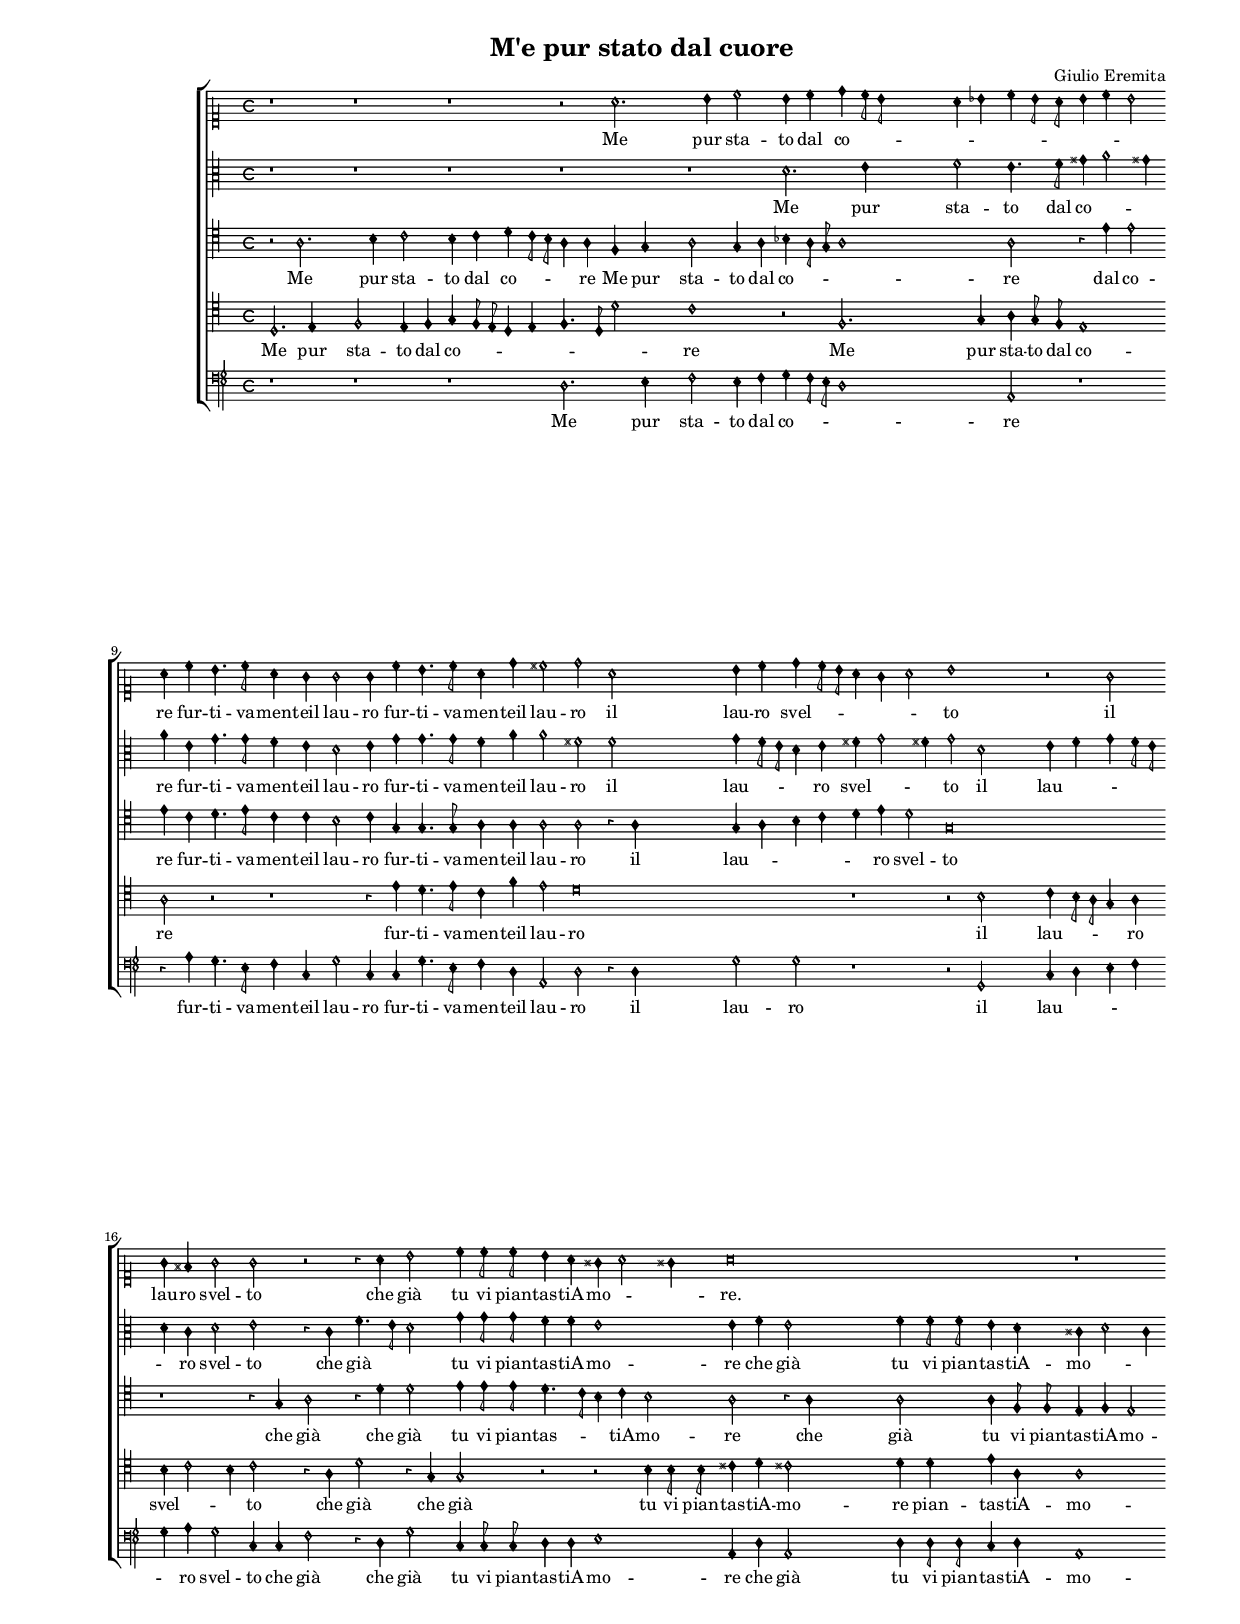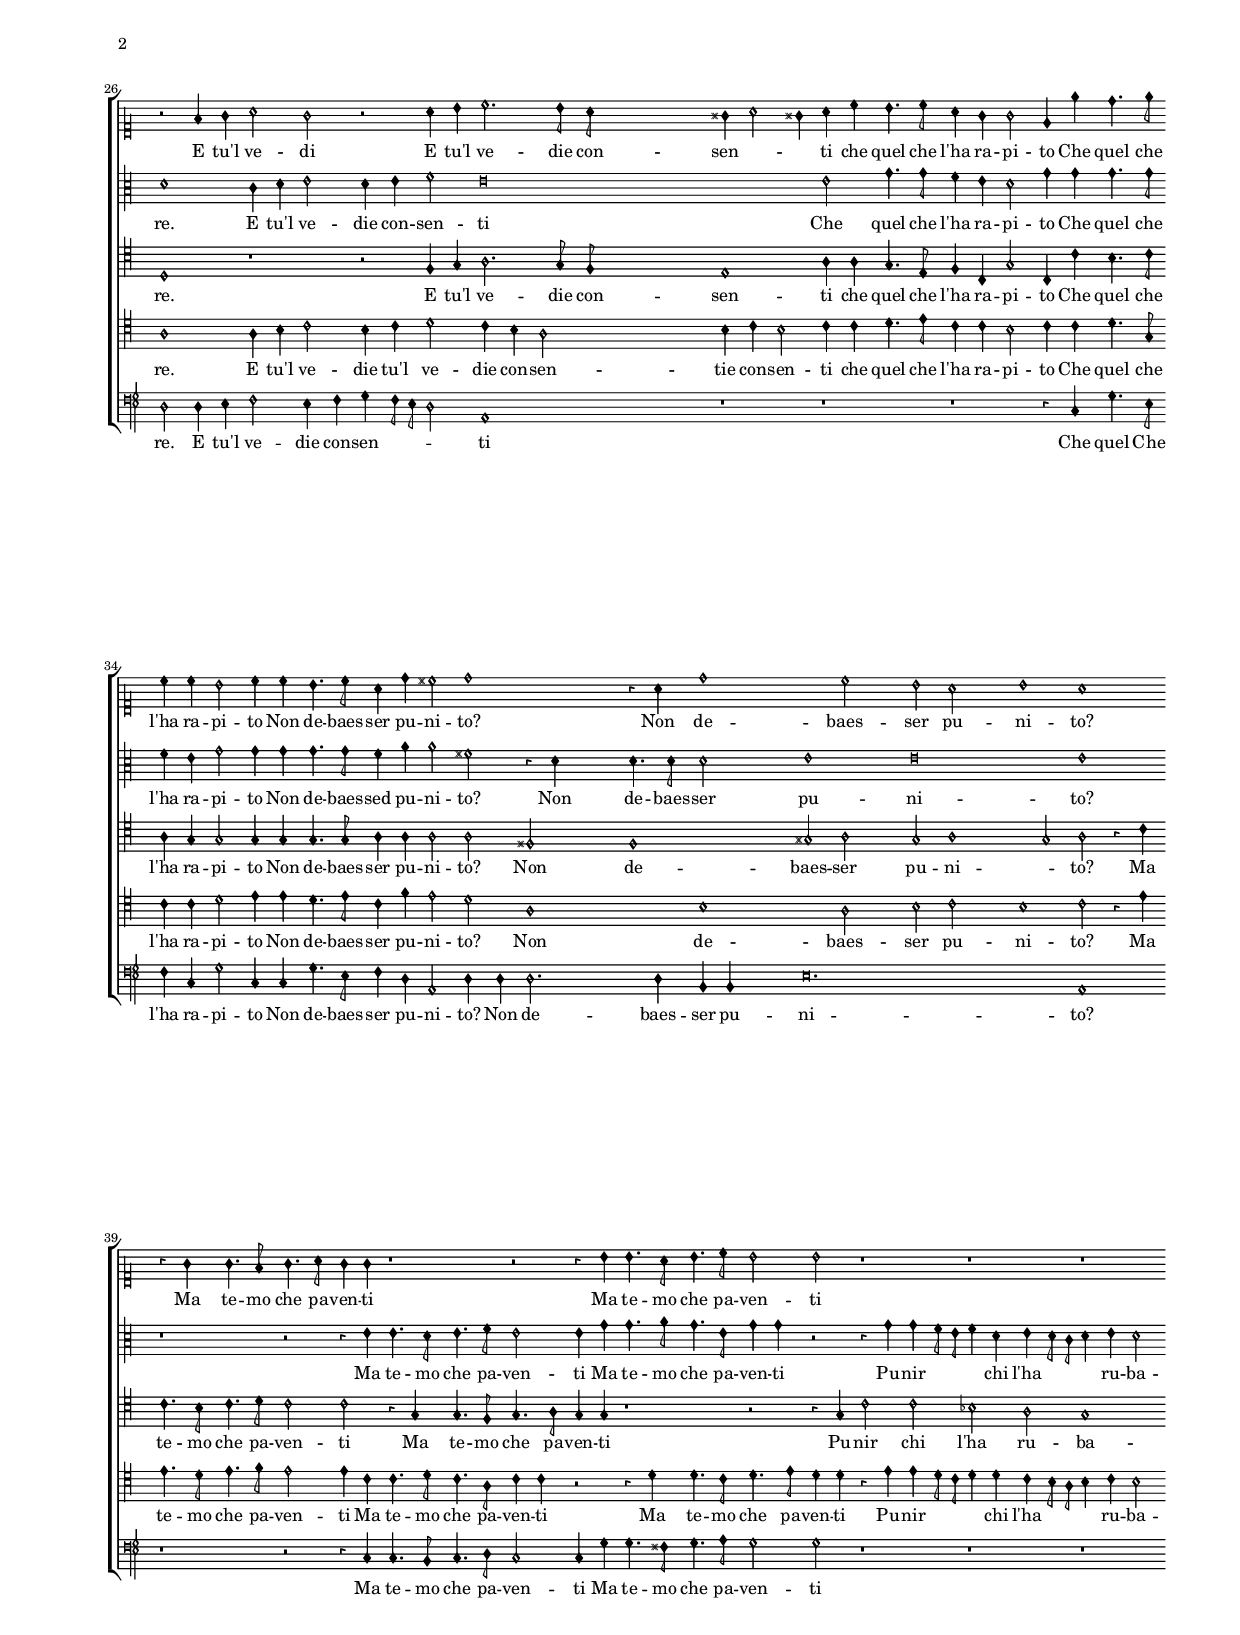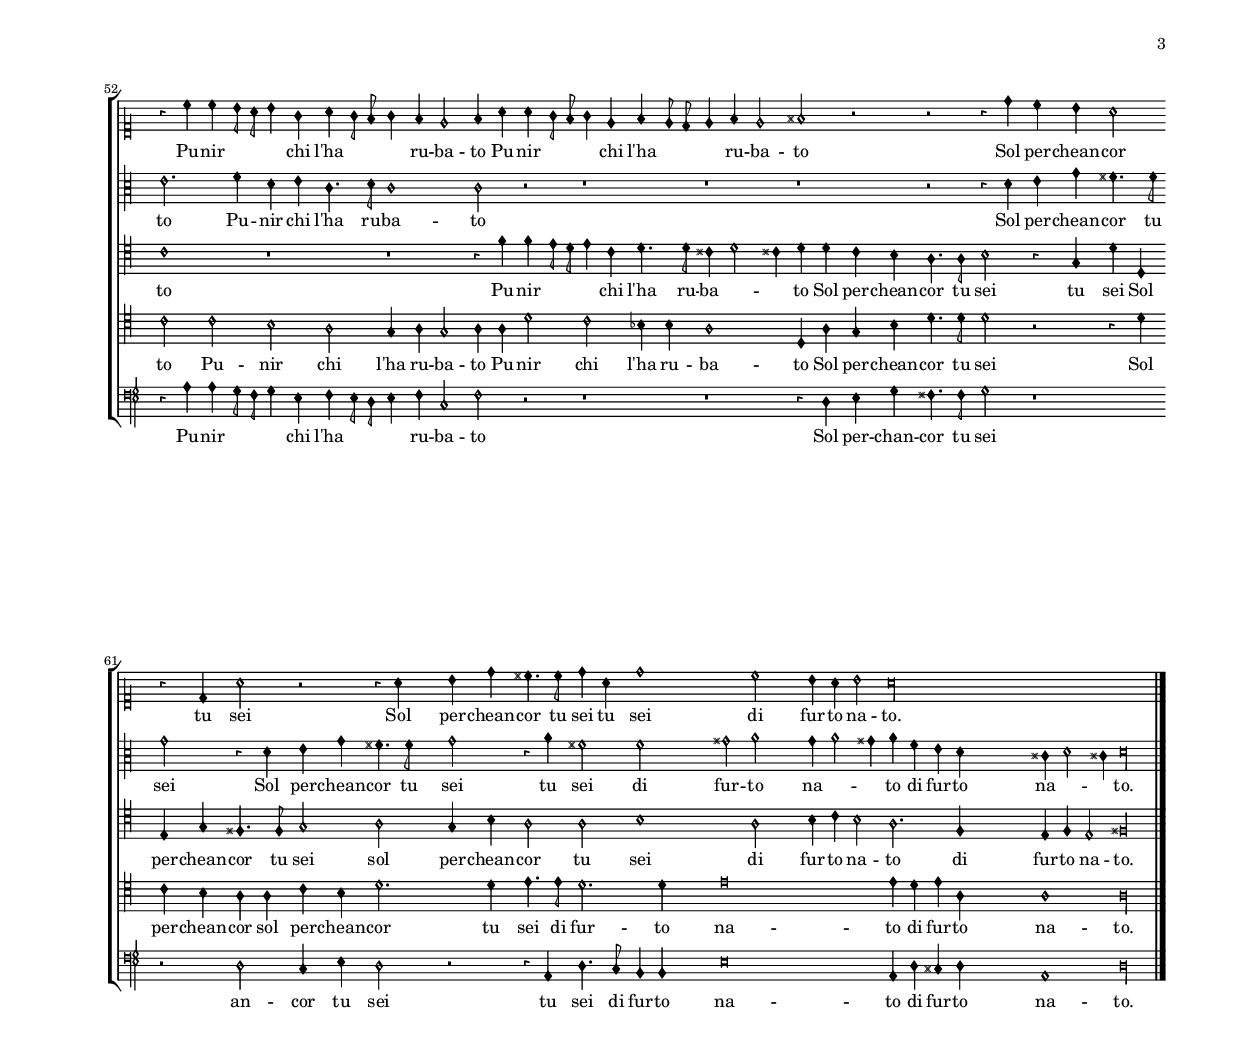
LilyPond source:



\version "2.12.0"








#(set-default-paper-size "a4")



\paper {

 top-system-spacing #'basic-distance = #10
  system-system-spacing #'basic-distance = #35
  last-bottom-spacing #'basic-distance = #10

  line-width    = 177.348\mm

  left-margin   = 19.9965\mm

  top-margin    = 12.656\mm

  bottom-margin = 12.656\mm

 %%indent = 0 \mm 

  %%set to ##t if your score is less than one page:
 
  ragged-last-bottom = ##t
 
  ragged-bottom = ##f
 
  %% system-separator-markup = \slashSeparator 
  
}




\header {

    title = "M'e pur stato dal cuore"

    composer = "Giulio Eremita"
    
}





AvoiceAA = \relative c'{

\set Score.defaultBarType = "empty"
  \override Staff.TimeSignature #'style = #'neomensural
\override Staff.Accidental #'glyph-name-alist = #alteration-mensural-glyph-name-alist
\override Stem #'flag-style = #'mensural
\override Stem #'thickness = #1.0
   \override Voice.NoteHead #'style = #'petrucci
\override Voice.Rest #'style = #'neomensural
\override Score.SpacingSpanner #'spacing-increment = #1.0 % tight spacing     
%% esto se usa para omitir el corchete   override Score.SystemStartBracket #'transparent = ##t
       \clef "petrucci-c1"
   
    \key c \major 
   
 
    \time 4/4
\autoBeamOff

\cadenzaOn
 
    r1 s4 
\cadenzaOff
     | % 

    r1 | % 2 
    r1 | % 3
\cadenzaOn
    r2 a'2. 
   \cadenzaOff
      | % 4
  
  s4 b c2      | % 5
 
\cadenzaOn
    b4 c d c8 b s2 
   \cadenzaOff
            | % 6
  
\set Score.currentBarNumber = #7
  a4 bes c bes8 a      | % 7

    b4 c b2      | % 8
 
   a4 c b4. c8      | % 9
  
  a4 g g2      | % 10
  
  g4 c b4. c8      | % 11
 
   a4 d cis2          | % 12
 
\set Score.currentBarNumber = #13

\cadenzaOn
   d a  s1  
   \cadenzaOff
     | % 13
  
  b4 c d c8 b      | % 14
  
  a4 g a2      | % 15
 
 \cadenzaOn
   b1   s1
     \cadenzaOff
   | % 16
  
  r2 g      | % 17
 
   g4 fis g2          | % 18
 
\set Score.currentBarNumber = #19
   g r      | % 19
  
  r4 a b2      | % 20
 
   c4 c8 c b4 a      | % 21
 
  gis a2 gis!4      | % 22
 
 \cadenzaOn
   a\breve     
 \cadenzaOff
      | % 23
 
   s1          | % 24
 
\set Score.currentBarNumber = #25
   r1  | % 
 
   r2 f4 g      | % 26
 
   a2 g      | % 27
 
   r a4 b      | % 28
 
   \cadenzaOn
   c2. b8 a  s1
 \cadenzaOff
     | % 29
 
   gis4 a2 gis!4          | % 30
 
\set Score.currentBarNumber = #31
   a c b4. c8      | % 31
  
  a4 g g2      | % 32
  
  e4 e' d4. e8      | % 33
 
   c4 c b2      | % 34
  
  c4 c b4. c8      | % 35
  
  a4 d cis2          | % 36
  
\cadenzaOn
\set Score.currentBarNumber = #37
  d1  s2 
\cadenzaOff
        | % 37
 
\cadenzaOn
   r4 a d1 
   \cadenzaOff
      | % 38
 
 \cadenzaOn
   s2 c     s1 s1
   \cadenzaOff
     | % 39
  
  \cadenzaOn
  b2 a   s1 
  \cadenzaOff
   | % 40
 
   b1      | % 41
  
  a       | % 42
 
   r4 g g4. f8          | % 43
 
\set Score.currentBarNumber = #44
   g4. a8 g4 g      | % 44
 
   r1  | % 
 
   r2 r4 b      | % 46
  
  b4. a8 b4. c8      | % 47

    b2 b       | % 48
 
   r1     | % 
\set Score.currentBarNumber = #50
   r1    | % 50 
   r1 | % 51
   r4 c c b8 a      | % 52
  
  b4 g a g8 f      | % 53
  
  g4 f e2      | % 54
 
   f4 a a g8 f        | % 55
 
   g4 e f e8 d          | % 56
 
\set Score.currentBarNumber = #57
   e4 f e2     | % 57
 
   fis r      | % 58
  
  r r4 d'      | % 59
 
   c b a2      | % 60
 
   r4 d, a'2       | % 61
 
\cadenzaOn
   r r4 a  s4 
\cadenzaOff
         | % 62
 
\set Score.currentBarNumber = #63
  b d cis4.  cis8       | % 63
 
\cadenzaOn
   d4 a d1 
 \cadenzaOff
       | % 64
  
  \cadenzaOn
  s2 c s1
    \cadenzaOff
   | % 65
 
   b4 a b2      | % 66
 
 \cadenzaOn
   a\longa    
  \cadenzaOff
    | % 67
 
   s1     | % 68
  
  \cadenzaOn
  s\longa 
   \cadenzaOff
  \bar "|." 
\override Staff.BarLine #'transparent = ##f

}% end of last bar in partorvoice






 

AvoiceBA = \relative c{

     \override Staff.TimeSignature #'style = #'neomensural
\override Staff.Accidental #'glyph-name-alist = #alteration-mensural-glyph-name-alist
\override Stem #'flag-style = #'mensural
\override Stem #'thickness = #1.0
   \override Voice.NoteHead #'style = #'petrucci
\override Voice.Rest #'style = #'neomensural  
\override Score.SpacingSpanner #'spacing-increment = #1.0 % tight spacing     
  \clef "petrucci-c3"
    \key c \major 
   
 
    \time 4/4
\autoBeamOff

\cadenzaOn
 
    r1 s4 
\cadenzaOff
     | % 
    r1 | % 2 
    r1 | % 3 
\cadenzaOn
    r1 s4 
\cadenzaOff
    | % 4 
    r1 | % 5
\cadenzaOn
    d'2. e4  s2 
  \cadenzaOff
     | % 6
  
  f2 e4. f8      | % 7
  
  gis4 a2 gis!4      | % 8
 
   a e g4. g8      | % 9
 
   f4 e d2      | % 10
 
   e4 g g4. g8      | % 11
 
   f4 a a2      | % 12
 
 \cadenzaOn
  fis  fis s1   
    \cadenzaOff
    | % 13
  
  g4 fis8 e d4 e      | % 14
 
   fis g2 fis!4      | % 15
  
   \cadenzaOn
  g2 d  s1
  \cadenzaOff
     | % 16
 
   e4 f g f8 e      | % 17
 
   d4 c d2      | % 18
 
   e r4 c      | % 19
  
  f4. e8 d2      | % 20
  
  g4 g8 g f4 f      | % 21
 
   e1      | % 22
 
  \cadenzaOn
   e4 f e2   s1 
    \cadenzaOff
   | % 23
 
   f4 f8 f e4 d      | % 24
 
   cis d2  cis4      | % 25
 
   d1      | % 26
  
  c4 d e2      | % 27
 
   d4 e f2      | % 28
 
 \cadenzaOn
   e\breve    
    \cadenzaOff
   | % 29
  
  s1      | % 30
  
  e2 g4. g8      | % 31
 
   f4 e d2      | % 32
 
   g4 g g4. g8      | % 33
 
   f4 e g2      | % 34
 
   g4 g g4. g8      | % 35
 
   f4 a a2      | % 36
  
\cadenzaOn
  fis r4 d   s2 
\cadenzaOff
       | % 37
  
\cadenzaOn
  d4. d8 d2   s2 
 \cadenzaOff
       | % 38
 
 \cadenzaOn
   e1    s1 s1
   \cadenzaOff
      | % 39
  
  \cadenzaOn
  e\breve   
\cadenzaOff
     | % 40
  
  s1      | % 41
  
  e      | % 42
 
   r1  | % 
 
   r2 r4 e      | % 44
 
   e4. d8 e4. f8      | % 45
 
   e2 e4 g      | % 46
  
  g4. a8 g4. e8      | % 47

    g4 g r2      | % 48
  
  r4 g g f8 e      | % 49
 
   f4 d e d8 c      | % 50
 
   d4 e d2      | % 51
  
  e2. f4      | % 52
  
  d e c4. d8      | % 53
 
   c1      | % 54
  
  c2 r      | % 55
  
  r1  | % 
  r1 | % 57 
  r1 | % 58
    r2 r4 d      | % 59
 
   e g fis4.  fis8      | % 60
 
   g2 r4 d      | % 61
  
\cadenzaOn
  e g fis4.  fis8  s4 
\cadenzaOff
        | % 62
 
   g2 r4 a      | % 63
 
\cadenzaOn
   fis2  fis  s2 
   \cadenzaOff
      | % 64
  
  \cadenzaOn
  gis a s1
  \cadenzaOff
     | % 65
 
   gis4 a2 gis!4      | % 66
 
 \cadenzaOn
   a f e d  s1 s\breve
 \cadenzaOff
     | % 67
  
  cis4 d2 cis!4      | % 68
 
 \cadenzaOn
   d\longa  
    \cadenzaOff
   \bar "|." 
\override Staff.BarLine #'transparent = ##f
}% end of last bar in partorvoice






 

AvoiceCA = \relative c{

 \override Staff.TimeSignature #'style = #'neomensural
\override Staff.Accidental #'glyph-name-alist = #alteration-mensural-glyph-name-alist
\override Stem #'flag-style = #'mensural
\override Stem #'thickness = #1.0
   \override Voice.NoteHead #'style = #'petrucci
\override Voice.Rest #'style = #'neomensural
\override Score.SpacingSpanner #'spacing-increment = #1.0 % tight spacing     
    \clef "petrucci-c4"
     
   \key c \major 
    
 
    \time 4/4 
\autoBeamOff


\cadenzaOn
    r2 a'2. 
\cadenzaOff
           | % 1
 
   s4 b c2      | % 2
 
   b4 c d c8 b      | % 3
 
\cadenzaOn
   a4 a f g s4 
   \cadenzaOff
      | % 4
   
 a2 g4 a      | % 5
 
 \cadenzaOn
  bes a8 g a1 
   \cadenzaOff
       | % 6
  
  s2 a      | % 7
 
   r4 e' e2      | % 8
 
   e4 c d4. e8      | % 9
 
   c4 c b2      | % 10
 
   c4 g g4. g8      | % 11
 
   a4 a a2      | % 12
  
  \cadenzaOn
  a r4 a  s1  
  \cadenzaOff
      | % 13
 
   g4 a b c      | % 14
 
   d e d2      | % 15
  
  \cadenzaOn
  g,\breve  
  \cadenzaOff
     | % 16
  
  s1      | % 17
  
  r1  | % 
 
   r4 g a2      | % 19
 
   r4 d d2      | % 20
  
 e4 e8 e d4. c8      | % 21
 
   b4 c b2      | % 22

 \cadenzaOn
    a r4 a  s1 
  \cadenzaOff
     | % 23
  
  a2 a4 f8 f      | % 24

    e4 f e2      | % 25
 
   d1      | % 26
   
 r1  | % 
  
  r2 f4 g      | % 28
  
   \cadenzaOn
  a2. g8 f  s1
  \cadenzaOff
   | % 29
 
   e1      | % 30
  
  a4 a g4. e8      | % 31
  
  f4 c g'2      | % 32
 
   c,4 c' b4. c8      | % 33
 
   a4 g g2      | % 34
 
   g4 g g4. g8      | % 35
 
   a4 a a2      | % 36
 
\cadenzaOn
   a fis  s2 
\cadenzaOff
        | % 37
 
\cadenzaOn
    fis1  s2 
  \cadenzaOff
       | % 38
 
 \cadenzaOn
   gis2 a     s1 s1
   \cadenzaOff
     | % 39
 
 \cadenzaOn
   gis2 a1  s2 
  \cadenzaOff
      | % 40
 
   s2 gis      | % 41

    a r4 c      | % 42
  
  c4. b8 c4. d8      | % 43
  
  c2 c      | % 44
 
   r4 g g4. f8      | % 45
 
   g4. a8 g4 g      | % 46
 
   r1  | % 
 
   r2 r4 g      | % 48
  
  c2 c      | % 49
 
   bes a      | % 50
 
   g1      | % 51
  
  c      | % 52
  
  r1  | % 
  r1 | % 54
  r4 f f e8 d      | % 55
 
   e4 c d4. d8      | % 56
 
   cis4 d2 cis!4      | % 57

    d d c b      | % 58
 
   a4. a8 b2      | % 59
 
   r4 g d' d,      | % 60
 
   e g fis4.  fis8      | % 61
 
\cadenzaOn
   g2 a  s4 
\cadenzaOff
        | % 62
 
   g4 b a2      | % 63
 
\cadenzaOn
   a b1 
   \cadenzaOff
      | % 64
  
  \cadenzaOn
  s2 a  s1 
 \cadenzaOff
     | % 65
 
   b4 c b2      | % 66
 
 \cadenzaOn
   a2. f4 s1 s\breve
 \cadenzaOff
         | % 67
 
   e4 f e2      | % 68
 
 \cadenzaOn
   fis\longa 
  \cadenzaOff  
   \bar "|." 
\override Staff.BarLine #'transparent = ##f
}% end of last bar in partorvoice






 

AvoiceDA = \relative c{

   \override Staff.TimeSignature #'style = #'neomensural
\override Staff.Accidental #'glyph-name-alist = #alteration-mensural-glyph-name-alist
\override Stem #'flag-style = #'mensural
\override Stem #'thickness = #1.0
   \override Voice.NoteHead #'style = #'petrucci
\override Voice.Rest #'style = #'neomensural
\override Score.SpacingSpanner #'spacing-increment = #1.0 % tight spacing     
    \clef "petrucci-c4"

    \key c \major 
    
 
    \time 4/4
\autoBeamOff

\cadenzaOn
 
    d2. e4  s4 
\cadenzaOff
       | % 1
  
  f2 e4 f      | % 2
  
  g f8 e d4 e      | % 3
 
\cadenzaOn
   f4. d8 d'2  s4 
  \cadenzaOff
      | % 4
  
  c1      | % 5
 
\cadenzaOn
   r2 f,2. s4    
\cadenzaOff
     | % 6
 
   s4 g a g8 f      | % 7
  
  e1      | % 8
  
  a2 r      | % 9
 
   r1  | % 
  
  r4 e' d4. e8      | % 11
 
   c4 f e2      | % 12
  
  \cadenzaOn
  d\breve    
  \cadenzaOff
   | % 13
 
   s1      | % 14
  
  r1  | % 
 
  \cadenzaOn
   r2 b  s1  
  \cadenzaOff
     | % 16
  
  c4 b8 a g4 a      | % 17
  
  b c2 b4      | % 18
  
  c2 r4 a      | % 19
  
  d2 r4 g,      | % 20
  
  g2 r      | % 21
 
   r b4 b8 b      | % 22
 
 \cadenzaOn
   cis4 d cis!2  s1
   \cadenzaOff
   | % 23
 
   d4 d e a,      | % 24
 
   a1      | % 25

    a      | % 26
  
  a4 b c2      | % 27
 
   b4 c d2      | % 28
  
   \cadenzaOn
  c4 b a2  s1 
   \cadenzaOff
    | % 29
 
   b4 c b2      | % 30
 
   c4 c d4. e8      | % 31
 
   c4 c b2      | % 32
 
   c4 c d4. g,8      | % 33
  
  c4 c d2      | % 34
 
   e4 e d4. e8      | % 35

    c4 f e2      | % 36
 
\cadenzaOn
   d a1  
\cadenzaOff
        | % 37
 
\cadenzaOn
   s2 b1 
  \cadenzaOff
        | % 38
  
 \cadenzaOn 
  s2 a   s1 s1
   \cadenzaOff
    | % 39
  
  \cadenzaOn 
  b2 c   s1
   \cadenzaOff
    | % 40
 
   b1      | % 41
  
  c2 r4 e      | % 42
 
   e4. d8 e4. f8      | % 43
 
   e2 e4 c      | % 44

    c4. d8 c4. a8      | % 45
 
   c4 c r2      | % 46
 
   r4 d d4. c8      | % 47
 
   d4. e8 d4 d      | % 48
 
   r e e d8 c      | % 49
 
   d4 d c b8 a      | % 50
  
  b4 c b2      | % 51
 
   c c      | % 52
 
   b a      | % 53
 
   g4 a g2      | % 54
 
   a4 a d2      | % 55

    c bes4  bes      | % 56

    a1      | % 57
  
  d,4 a' g b      | % 58
  
  d4. d8 d2      | % 59
  
  r r4 d      | % 60
 
   c b a a      | % 61
  
\cadenzaOn
  c b d2. 
\cadenzaOff
          | % 62
 
   s4 d e4. e8      | % 63
 
\cadenzaOn
   d2. d4 s2 
 \cadenzaOff
        | % 64
 
 \cadenzaOn
   e\breve  
  \cadenzaOff
     | % 65
  
  s1      | % 66
 
 \cadenzaOn
   e4 d e a,    s1 s\breve
 \cadenzaOff
      | % 67
  
  a1     | % 68
 
  \cadenzaOn
   a\longa 
  \cadenzaOff  
   \bar "|." 
\override Staff.BarLine #'transparent = ##f
}% end of last bar in partorvoice






 

AvoiceEA = \relative c{

    \override Staff.TimeSignature #'style = #'neomensural
\override Staff.Accidental #'glyph-name-alist = #alteration-mensural-glyph-name-alist
\override Stem #'flag-style = #'mensural
\override Stem #'thickness = #1.0
   \override Voice.NoteHead #'style = #'petrucci
\override Voice.Rest #'style = #'neomensural
\override Score.SpacingSpanner #'spacing-increment = #1.0 % tight spacing 
      \clef "petrucci-f4"   
    \key c \major 
   
 
    \time 4/4 
\autoBeamOff


\cadenzaOn
    r1 s4 
\cadenzaOff
     | % 
    r1 | % 2 
    r1 | % 3
\cadenzaOn
    d2. e4  s4 
  \cadenzaOff
      | % 4
 
   f2 e4 f      | % 5
  
\cadenzaOn
  g f8 e d1 
   \cadenzaOff
        | % 6
  
  s2 a      | % 7
  
  r1  | % 

    r4 a' g4. e8      | % 9
 
   f4 c g'2      | % 10
 
   c,4 c g'4. e8      | % 11
 
   f4 d a2      | % 12
 
 \cadenzaOn
   d r4 d  s1 
   \cadenzaOff
   | % 13
 
   g2 g      | % 14
  
  r1  | % 

\cadenzaOn
    r2 g, s1  
   \cadenzaOff
     | % 16
 
   c4 d e f      | % 17
 
   g a g2      | % 18
  
  c,4 c f2      | % 19
 
   r4 d g2      | % 20
  
  c,4 c8 c d4 d      | % 21
 
   e1      | % 22

\cadenzaOn
    a,4 d a2   s1 
   \cadenzaOff
     | % 23
 
   d4 d8 d c4 d      | % 24
 
   a1      | % 25
 
   d2 d4 e      | % 26
 
   f2 e4 f      | % 27
 
   g f8 e d2      | % 28
 
 \cadenzaOn
   a1  s1
     \cadenzaOff
   | % 29
  
  r1  | % 
  r1 | % 31 
  r1 | % 32
    r4 c g'4. e8      | % 33

    f4 c g'2      | % 34
 
   c,4 c g'4. e8      | % 35
 
   f4 d a2      | % 36
  
\cadenzaOn
  d4 d d2. s4  
\cadenzaOff
        | % 37

 \cadenzaOn
   s4 d b b s2 
   \cadenzaOff
       | % 38
 
 \cadenzaOn
   e\breve. 
   \cadenzaOff
     | % 39
  
  \cadenzaOn 
  s1   s1
   \cadenzaOff
    | % 40
 
   s1      | % 41
 
   a,      | % 42
  
  r1  | % 
 
   r2 r4 c      | % 44
 
   c4. b8 c4. d8      | % 45

    c2 c4 g'      | % 46
 
   g4. fis8 g4. a8      | % 47
 
   g2 g      | % 48
  
  r1  | % 

  r1 | % 50
  r1 | % 51 
   r4 a a g8 f      | % 52

    g4 e f e8 d      | % 53
 
   e4 f c2      | % 54
 
   f r      | % 55
 
   r1  | % 
 
   r1 | % 57 
  r4 d e g      | % 58
 
   fis4.  fis8 g2      | % 59
 
   r1  | % 

    r2 d      | % 61
 
\cadenzaOn
   c4 e d2 s4  
\cadenzaOff
       | % 62
  
  r2 r4 a      | % 63
  
\cadenzaOn
  d4. c8 b4 b s2 
 \cadenzaOff
        | % 64
 
 \cadenzaOn
   e\breve  
     \cadenzaOff
   | % 65
 
   s1      | % 66
 
 \cadenzaOn
   a,4 d cis d   s1 s\breve
 \cadenzaOff
       | % 67
 
   a1     | % 68
 
  \cadenzaOn
   d\longa  
    \cadenzaOff
   \bar "|." 
\override Staff.BarLine #'transparent = ##f
}% end of last bar in partorvoice






      ApartAverseA = \lyricmode { 

\set stanza =  \skip4  Me    pur sta -- to dal co
  -- \skip4 \skip4 \skip4 \skip4 \skip4 \skip4 \skip4 \skip4 \skip4 \skip4 re fur --
  ti -- va -- men -- teil lau -- ro fur -- ti -- va -- men -- teil lau
  -- ro il lau -- ro svel -- \skip4 \skip4 \skip4 \skip4 \skip4 to il lau --
  ro svel -- to che  già  tu vi pian -- tas -- tiA -- mo -- \skip4 \skip4 re. E
   tu'l  ve -- di E  tu'l  ve -- die con -- sen -- \skip4 \skip4 ti che quel
  che  l'ha  ra -- pi -- to Che quel che  l'ha  ra -- pi -- to Non de
  -- baes -- ser pu -- ni -- to? Non de -- baes -- ser pu -- ni -- to?
  Ma te -- mo che pa -- ven -- ti Ma te -- mo che pa -- ven -- ti Pu
  --  nir      \skip4 \skip4 \skip4 chi  l'ha      \skip4 \skip4  \skip4 ru -- ba -- to Pu --
   nir      \skip4 \skip4 \skip4 chi  l'ha      \skip4 \skip4 \skip4 ru -- ba -- to Sol per
  -- chean -- cor tu sei Sol per -- chean -- cor tu sei tu  sei     
  di fur -- to na --  to.     
}
      


ApartBverseA = \lyricmode { 
\set stanza =  \skip4 Me pur sta -- to dal co --
  \skip4 \skip4 re fur -- ti -- va -- men -- teil lau -- ro fur -- ti
  -- va -- men -- teil lau -- ro il lau -- \skip4 \skip4 \skip4 ro svel --
  \skip4 \skip4 to il lau -- \skip4 \skip4 \skip4 \skip4 \skip4 ro svel -- to
  che  già      \skip4 \skip4  tu vi pian -- tas -- tiA -- mo -- re che  già  tu vi pian --
  tas -- tiA -- mo -- \skip4 \skip4 re. E  tu'l  ve -- die con -- sen
  --  ti      Che quel che  l'ha  ra -- pi -- to Che quel che  l'ha 
  ra -- pi -- to Non de -- baes -- sed pu -- ni -- to? Non de -- baes
  -- ser pu -- ni -- to? Ma te -- mo che pa -- ven -- ti Ma te -- mo
  che pa -- ven -- ti Pu --  nir      \skip4 \skip4 \skip4 chi  l'ha      \skip4 \skip4
 \skip4 ru -- ba -- to Pu -- nir chi  l'ha  ru -- ba -- to Sol per --
  chean -- cor tu sei Sol per -- chean -- cor tu sei tu sei di fur --
  to na -- \skip4 \skip4 to di fur -- to na -- \skip4 \skip4  to. 
}
      


ApartCverseA = \lyricmode { 
\set stanza = \skip4  Me    pur sta -- to dal
  co -- \skip4 \skip4 \skip4 re Me pur sta -- to dal co -- \skip4 \skip4 \skip4  re
  dal co -- re fur -- ti -- va -- men -- teil lau -- ro fur -- ti --
  va -- men -- teil lau -- ro il lau -- \skip4 \skip4 \skip4 \skip4 ro
  svel -- to che  già  che  già  tu vi pian -- tas -- \skip4 \skip4 tiA -- mo
  -- re che  già  tu vi pian -- tas -- tiA -- mo -- re. E  tu'l  ve -- die con -- sen
  -- ti che quel che  l'ha  ra -- pi -- to Che quel che  l'ha  ra --
  pi -- to Non de -- baes -- ser pu -- ni -- to? Non de -- baes -- ser
  pu -- ni -- \skip4 to? Ma te -- mo che pa -- ven -- ti Ma te -- mo
  che pa -- ven -- ti Pu -- nir chi  l'ha  ru -- ba -- to Pu --  nir  
     \skip4 \skip4 \skip4 chi  l'ha  ru -- ba -- \skip4  \skip4  to Sol per --
  chean -- cor tu sei tu sei Sol per -- chean -- cor tu sei sol per
  -- chean -- cor tu  sei      di fur -- to na -- to di fur -- to na
  --  to. 
}
      


ApartDverseA = \lyricmode { 
\set stanza = \skip4 Me pur sta -- to dal co --
  \skip4 \skip4 \skip4 \skip4 \skip4 \skip4 \skip4 re  Me      pur sta -- to
  dal  co -- re fur -- ti -- va -- men -- teil lau --  ro      il lau --
  \skip4 \skip4 \skip4 ro svel -- \skip4 \skip4 to che  già  che  già  tu vi pian --
  tas -- tiA -- mo -- re pian -- tas -- tiA -- mo -- re. E  tu'l  ve --
  die  tu'l  ve -- die con -- sen -- tie con -- sen -- ti che quel che
   l'ha  ra -- pi -- to Che quel che  l'ha  ra -- pi -- to Non de --
  baes -- ser pu -- ni -- to?  Non      de -- baes -- ser pu -- ni --
  to? Ma te -- mo che pa -- ven -- ti Ma te -- mo che pa -- ven -- ti
  Ma te -- mo che pa -- ven -- ti Pu --  nir      \skip4 \skip4 \skip4 chi  l'ha
         \skip4  \skip4 \skip4 ru -- ba -- to Pu -- nir chi  l'ha  ru -- ba -- to Pu
  -- nir chi  l'ha  ru -- ba -- to Sol per -- chean -- cor tu sei Sol
  per -- chean -- cor sol per -- chean --  cor      tu sei di fur --
  to na -- to di fur -- to na --  to. 
}
      


ApartEverseA = \lyricmode { 
\set stanza = \skip4 Me pur sta -- to dal co --
  \skip4 \skip4 \skip4 re fur -- ti -- va -- men -- teil lau -- ro fur -- ti
  -- va -- men -- teil lau -- ro il lau -- ro il lau -- \skip4 \skip4
  \skip4 \skip4 ro svel -- to che  già  che  già  tu vi pian -- tas -- tiA --
  mo -- re che  già  tu vi pian -- tas -- tiA -- mo -- re. E tu'l ve -- die con
  -- sen -- \skip4 \skip4 \skip4 ti Che quel Che  l'ha  ra -- pi -- to Non de
  -- baes -- ser pu -- ni -- to? Non de -- baes -- ser pu -- ni -- to?
  Ma te -- mo che pa -- ven -- ti Ma te -- mo che pa -- ven -- ti Pu
  --  nir      \skip4 \skip4 \skip4 chi  l'ha      \skip4  \skip4 \skip4 ru -- ba -- to Sol
  per -- chan -- cor tu sei an -- cor tu sei tu sei di fur -- to na --
  to di fur -- to na --  to. 
}






\score {
 
    << 

        \context StaffGroup = G<<
 
            \context Staff = ApartA << 

                \context Voice = AvoiceAA \AvoiceAA

            >>

              \context Lyrics = ApartAverseA\lyricsto AvoiceAA  \ApartAverseA


            \context Staff = ApartB <<
 
                \context Voice = AvoiceBA \AvoiceBA

            >>


			   \context Lyrics = ApartBverseA\lyricsto AvoiceBA  \ApartBverseA

            \context Staff = ApartC <<
 
                \context Voice = AvoiceCA \AvoiceCA

            >>

			

			     \context Lyrics = ApartCverseA\lyricsto AvoiceCA  \ApartCverseA
 
 
           \context Staff = ApartD <<
 
                \context Voice = AvoiceDA \AvoiceDA
 
           >>


		        \context Lyrics = ApartDverseA\lyricsto AvoiceDA  \ApartDverseA

		   
            \context Staff = ApartE <<
 
                \context Voice = AvoiceEA \AvoiceEA

            >>


			    \context Lyrics = ApartEverseA\lyricsto AvoiceEA  \ApartEverseA


        >> %end of StaffGroupG



      \set Score.skipBars = ##t

           \set Score.markFormatter = #format-mark-box-letters %%boxed rehearsal-marks

       \override Score.TimeSignature #'style = #'() %%makes timesigs always numerical

      %% remove previous line to get cut-time/alla breve or common time
 
      \set Score.pedalSustainStyle = #'mixed
 
       %% make spanners comprise the note it end on, so that there is no doubt that this note is included.

       \override Score.TrillSpanner #'(bound-details right padding) = #-2

      \override Score.TextSpanner #'(bound-details right padding) = #-1

      %% Lilypond's normal textspanners are too weak:
  
      \override Score.TextSpanner #'dash-period = #1

      \override Score.TextSpanner #'dash-fraction = #0.5

      %% lilypond chordname font, like mscore jazzfont, is both far too big and extremely ugly (olagunde@start.no):

      \override Score.ChordName #'font-family = #'roman
 
      \override Score.ChordName #'font-size =#0
 
      %% In my experience the normal thing in printed scores is maj7 and not the triangle. (olagunde):

      \set Score.majorSevenSymbol = \markup {maj7}

  >>



  %% Boosey and Hawkes, and Peters, have barlines spanning all staff-groups in a score,

  %% Eulenburg and Philharmonia, like Lilypond, have no barlines between staffgroups.

  %% If you want the Eulenburg/Lilypond style, comment out the following line:
  

\layout {\context {\Score \override BarLine #'transparent = ##t}}

}%% end of score-block

 

#(set-global-staff-size 14)
